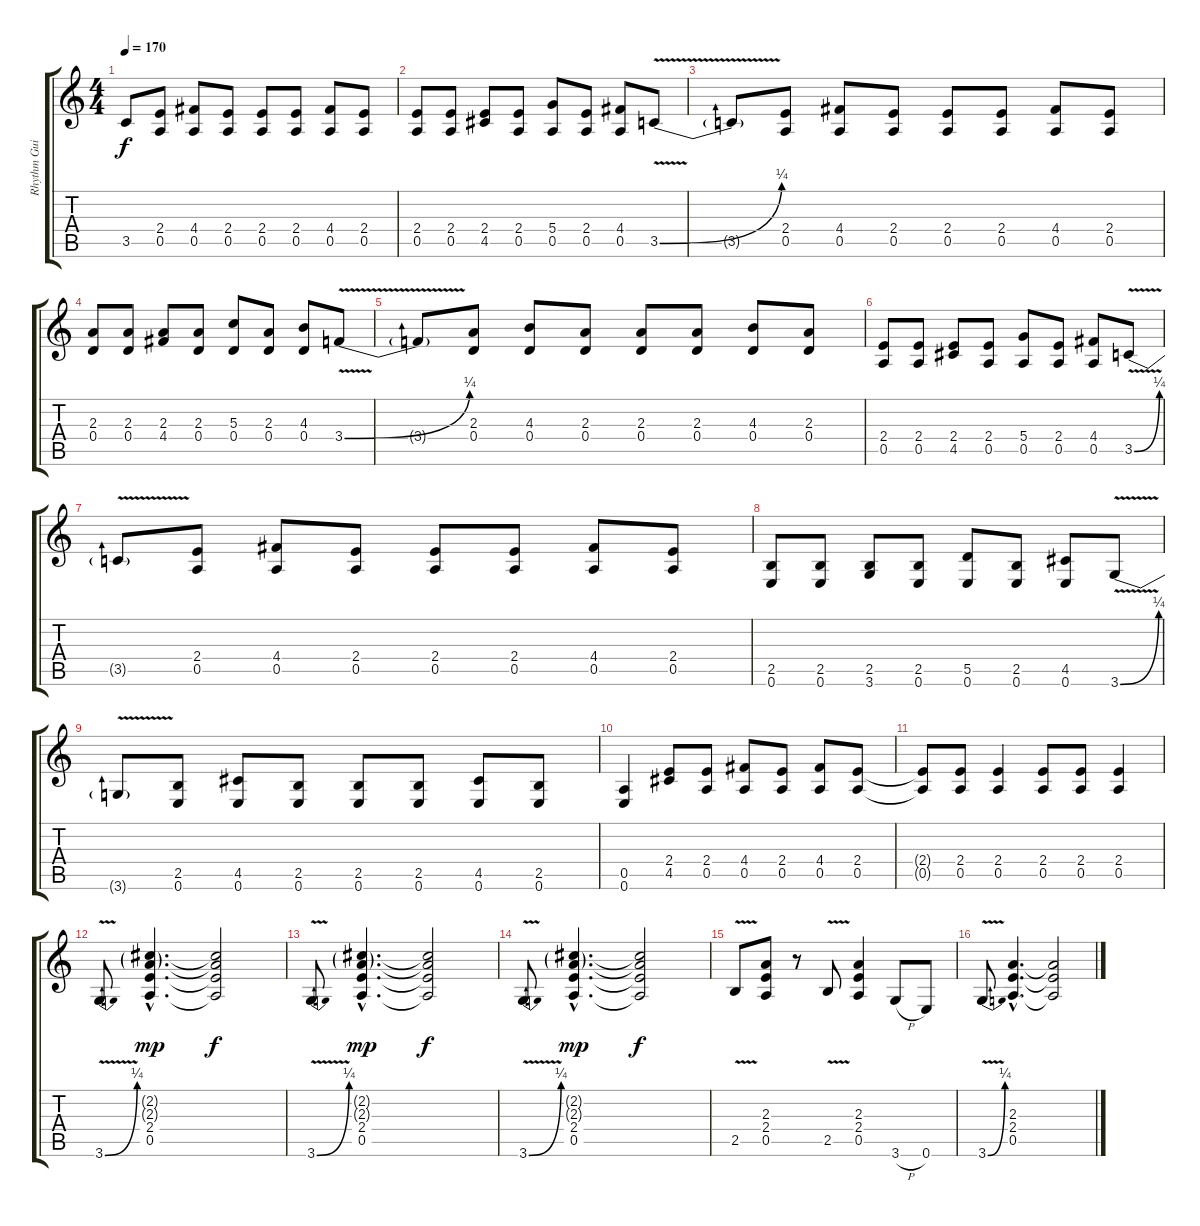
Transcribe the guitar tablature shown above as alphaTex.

\track ("Rhythm Guitar" "Rhythm Gui") {instrument distortionguitar}
\staff {score tabs}
\tuning (E4 B3 G3 D3 A2 E2) {hide}
\ts (4 4)
\tempo 170
\clef g2
\ks c
3.5{t}.8{dy f} (2.4 0.5).8 (4.4 0.5).8 (2.4 0.5).8 (2.4 0.5).8 (2.4 0.5).8 (4.4 0.5).8 (2.4 0.5).8 |
(2.4 0.5).8 (2.4 0.5).8 (2.4 4.5).8 (2.4 0.5).8 (5.4 0.5).8 (2.4 0.5).8 (4.4 0.5).8 3.5{be (bend 0 0 60 1) v}.8 |
3.5{t}.8 (2.4 0.5).8 (4.4 0.5).8 (2.4 0.5).8 (2.4 0.5).8 (2.4 0.5).8 (4.4 0.5).8 (2.4 0.5).8 |
(2.3 0.4).8 (2.3 0.4).8 (2.3 4.4).8 (2.3 0.4).8 (5.3 0.4).8 (2.3 0.4).8 (4.3 0.4).8 3.4{be (bend 0 0 60 1) v}.8 |
3.4{t}.8 (2.3 0.4).8 (4.3 0.4).8 (2.3 0.4).8 (2.3 0.4).8 (2.3 0.4).8 (4.3 0.4).8 (2.3 0.4).8 |
(2.4 0.5).8 (2.4 0.5).8 (2.4 4.5).8 (2.4 0.5).8 (5.4 0.5).8 (2.4 0.5).8 (4.4 0.5).8 3.5{be (bend 0 0 60 1) v}.8 |
3.5{t}.8 (2.4 0.5).8 (4.4 0.5).8 (2.4 0.5).8 (2.4 0.5).8 (2.4 0.5).8 (4.4 0.5).8 (2.4 0.5).8 |
(2.5 0.6).8 (2.5 0.6).8 (2.5 3.6).8 (2.5 0.6).8 (5.5 0.6).8 (2.5 0.6).8 (4.5 0.6).8 3.6{be (bend 0 0 60 1) v}.8 |
3.6{t}.8 (2.5 0.6).8 (4.5 0.6).8 (2.5 0.6).8 (2.5 0.6).8 (2.5 0.6).8 (4.5 0.6).8 (2.5 0.6).8 |
(0.5 0.6).4 (2.4 4.5).8 (2.4 0.5).8 (4.4 0.5).8 (2.4 0.5).8 (4.4 0.5).8 (2.4 0.5).8 |
(2.4{t} 0.5{t}).8 (2.4 0.5).8 (2.4 0.5).4 (2.4 0.5).8 (2.4 0.5).8 (2.4 0.5).4 |
3.6{be (bend 0 0 60 1) v}.8 (2.2{g hac} 2.3{g hac} 2.4{hac} 0.5{hac}).4{d dy mp} (2.2{t} 2.3{t} 2.4{t} 0.5{t}).2{dy f} |
3.6{be (bend 0 0 60 1) v}.8 (2.2{g hac} 2.3{g hac} 2.4{hac} 0.5{hac}).4{d dy mp} (2.2{t} 2.3{t} 2.4{t} 0.5{t}).2{dy f} |
3.6{be (bend 0 0 60 1) v}.8 (2.2{g hac} 2.3{g hac} 2.4{hac} 0.5{hac}).4{d dy mp} (2.2{t} 2.3{t} 2.4{t} 0.5{t}).2{dy f} |
2.5{v}.8 (2.3 2.4 0.5).8 r.8 2.5{v}.8 (2.3 2.4 0.5).4 3.6{h}.8 0.6.8 |
3.6{be (bend 0 0 60 1) v}.8 (2.3{hac} 2.4{hac} 0.5{hac}).4{d} (2.3{t} 2.4{t} 0.5{t}).2
